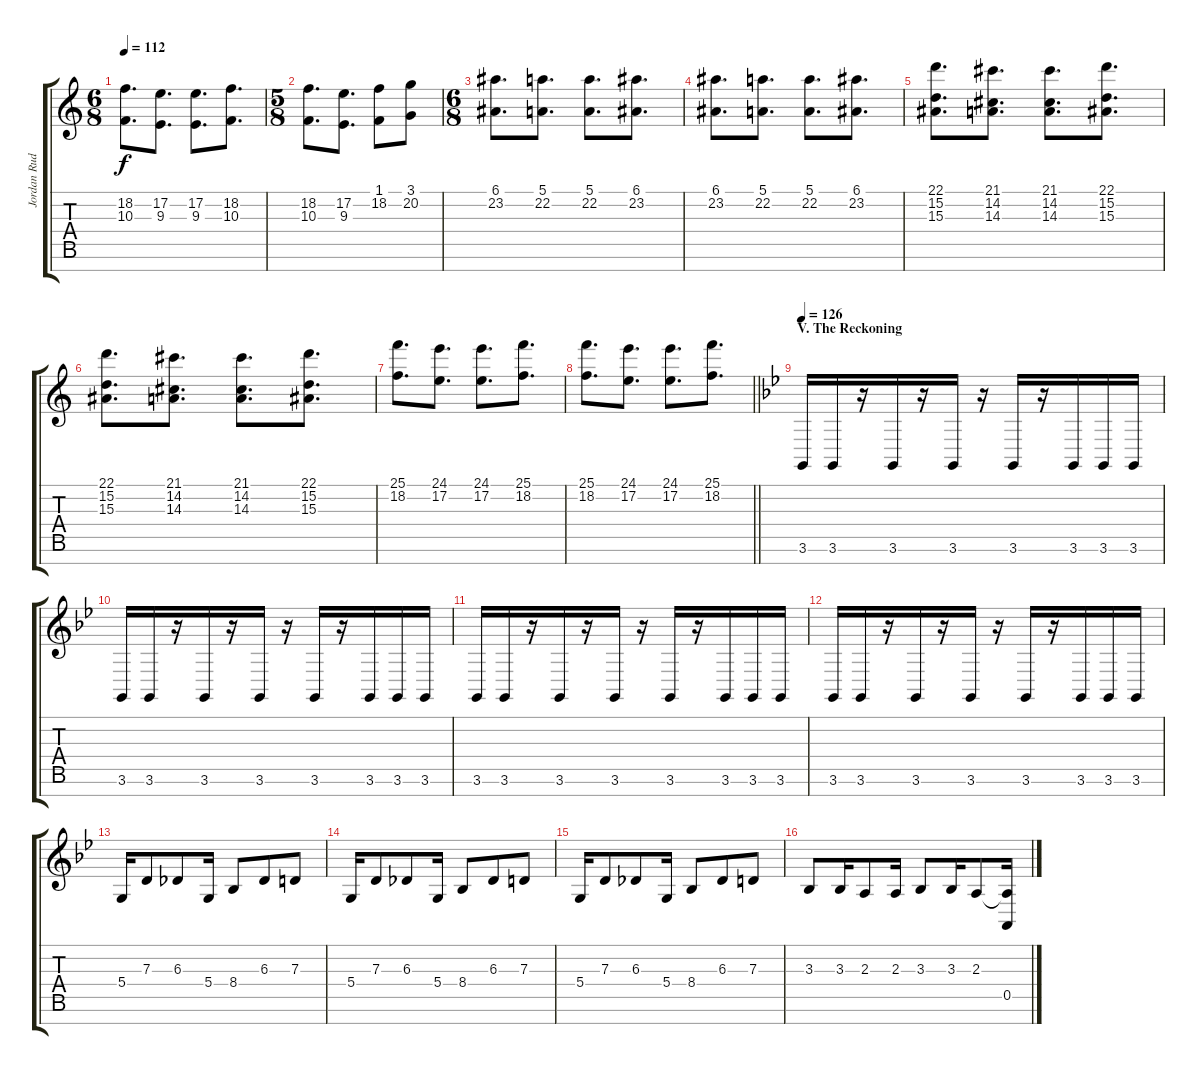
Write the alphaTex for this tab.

\track ("Jordan Rudess - Keyboard" "Jordan Rud") {instrument lead2sawtooth}
\staff {score tabs}
\tuning (E4 B3 G3 D3 A2 E2 B1) {hide}
\ts (6 8)
\tempo 112
\clef g2
\ks aminor
(18.2 10.3).8{d dy f} (17.2 9.3).8{d} (17.2 9.3).8{d} (18.2 10.3).8{d} |
\ts (5 8)
(18.2 10.3).8{d} (17.2 9.3).8{d} (1.1 18.2).8 (3.1 20.2).8 |
\ts (6 8)
(6.1 23.2).8{d} (5.1 22.2).8{d} (5.1 22.2).8{d} (6.1 23.2).8{d} |
(6.1 23.2).8{d} (5.1 22.2).8{d} (5.1 22.2).8{d} (6.1 23.2).8{d} |
(22.1 15.2 15.3).8{d} (21.1 14.2 14.3).8{d} (21.1 14.2 14.3).8{d} (22.1 15.2 15.3).8{d} |
(22.1 15.2 15.3).8{d} (21.1 14.2 14.3).8{d} (21.1 14.2 14.3).8{d} (22.1 15.2 15.3).8{d} |
(25.1 18.2).8{d} (24.1 17.2).8{d} (24.1 17.2).8{d} (25.1 18.2).8{d} |
\barLineRight lightlight
(25.1 18.2).8{d} (24.1 17.2).8{d} (24.1 17.2).8{d} (25.1 18.2).8{d} |
\section ("" "V. The Reckoning")
\tempo 126
\ks gminor
3.6.16{volume 16 instrument panflute} 3.6.16 r.16 3.6.16 r.16 3.6.16 r.16 3.6.16 r.16 3.6.16 3.6.16 3.6.16 |
3.6.16 3.6.16 r.16 3.6.16 r.16 3.6.16 r.16 3.6.16 r.16 3.6.16 3.6.16 3.6.16 |
3.6.16 3.6.16 r.16 3.6.16 r.16 3.6.16 r.16 3.6.16 r.16 3.6.16 3.6.16 3.6.16 |
3.6.16 3.6.16 r.16 3.6.16 r.16 3.6.16 r.16 3.6.16 r.16 3.6.16 3.6.16 3.6.16 |
5.4.16 7.3.8 6.3.8 5.4.16 8.4.8 6.3.8 7.3.8 |
5.4.16 7.3.8 6.3.8 5.4.16 8.4.8 6.3.8 7.3.8 |
5.4.16 7.3.8 6.3.8 5.4.16 8.4.8 6.3.8 7.3.8 |
3.3.8 3.3.16 2.3.8 2.3.16 3.3.8 3.3.16 2.3.8 (2.3{t} 0.5).16
